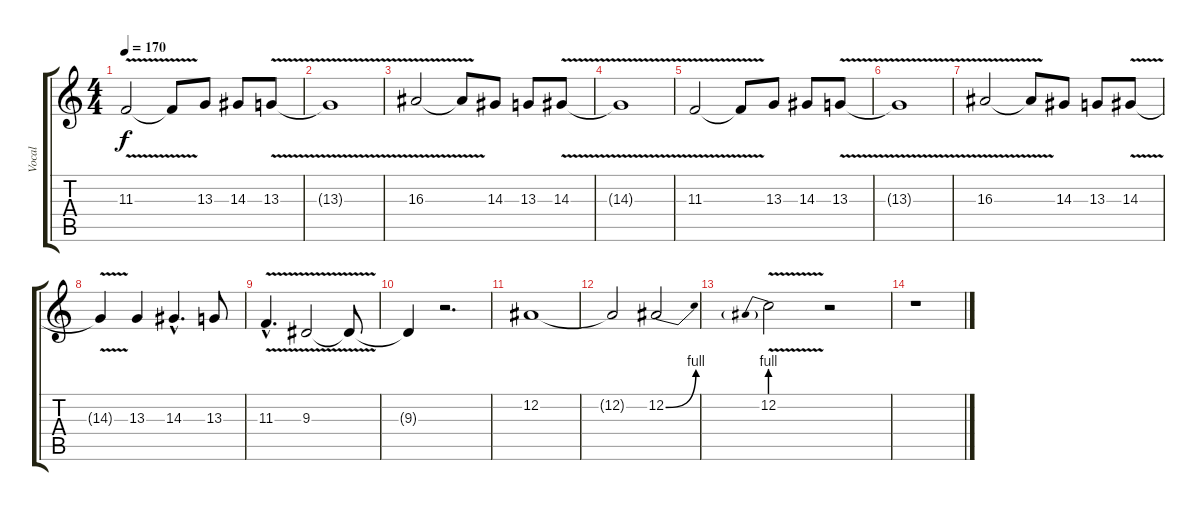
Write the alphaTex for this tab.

\track ("Vocal" "Vocal") {instrument tenorsax}
\staff {score tabs}
\tuning (Eb4 Bb3 Gb3 Db3 Ab2 Eb2) {hide}
\ts (4 4)
\tempo 170
\clef g2
\ks c
11.3{v}.2{dy f} 11.3{t}.8 13.3.8 14.3.8 13.3{v}.8 |
13.3{t}.1 |
16.3{v}.2 16.3{t}.8 14.3.8 13.3.8 14.3{v}.8 |
14.3{t}.1 |
11.3{v}.2 11.3{t}.8 13.3.8 14.3.8 13.3{v}.8 |
13.3{t}.1 |
16.3{v}.2 16.3{t}.8 14.3.8 13.3.8 14.3{v}.8 |
14.3{t}.4 13.3.4 14.3{hac}.4{d} 13.3.8 |
11.3{v hac}.4{d} 9.3{v}.2 9.3{t}.8 |
9.3{t}.4 r.2{d} |
12.2.1 |
12.2{t}.2 12.2{be (bend 0 0 60 4)}.2 |
12.2{be (prebend 0 4 60 4) v}.2 r.2 |
r.1
